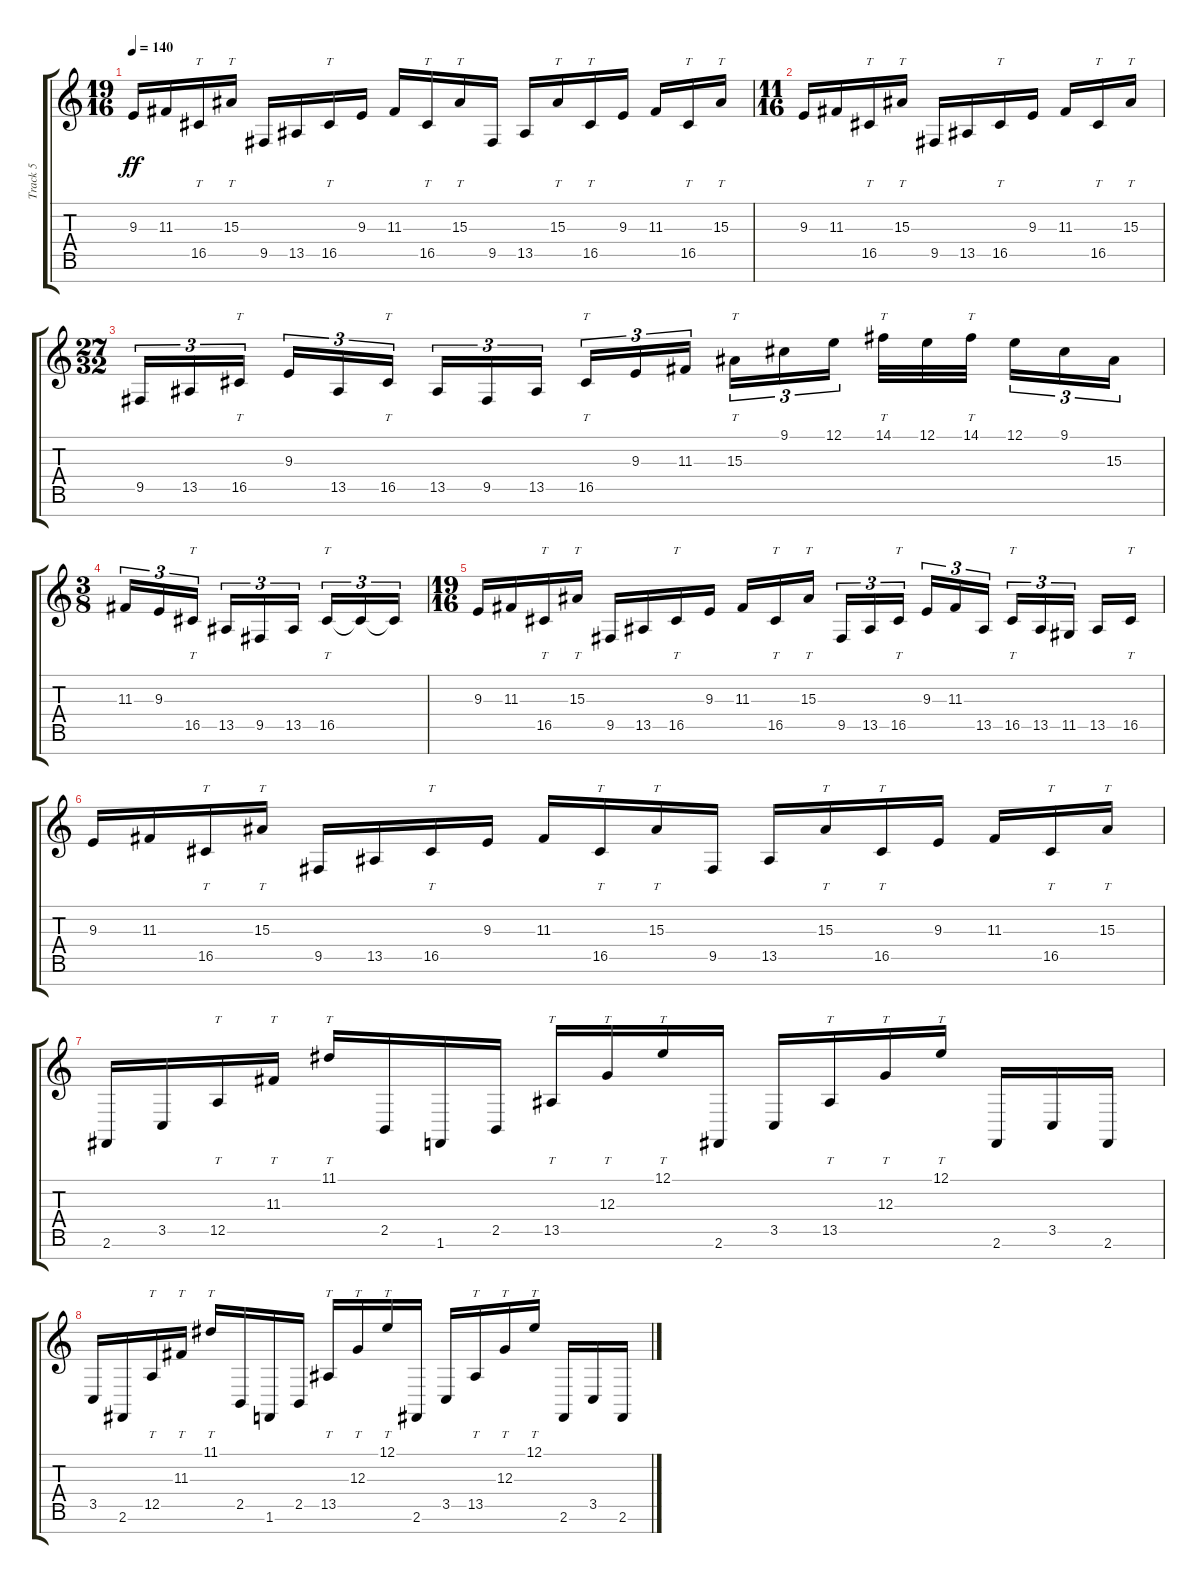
\track ("Track 5" "Track 5") {instrument acousticgrandpiano}
\staff {score tabs}
\tuning (E4 B3 G3 D3 A2 E2 B1) {hide}
\ts (19 16)
\tempo 140
\clef g2
\ks c
9.3.16{dy ff} 11.3.16 16.5.16{tt} 15.3.16{tt} 9.5.16 13.5.16 16.5.16{tt} 9.3.16 11.3.16 16.5.16{tt} 15.3.16{tt} 9.5.16 13.5.16 15.3.16{tt} 16.5.16{tt} 9.3.16 11.3.16 16.5.16{tt} 15.3.16{tt} |
\ts (11 16)
9.3.16 11.3.16 16.5.16{tt} 15.3.16{tt} 9.5.16 13.5.16 16.5.16{tt} 9.3.16 11.3.16 16.5.16{tt} 15.3.16{tt} |
\ts (27 32)
9.5.16{tu (3 2)} 13.5.16{tu (3 2)} 16.5.16{tt tu (3 2)} 9.3.16{tu (3 2)} 13.5.16{tu (3 2)} 16.5.16{tt tu (3 2)} 13.5.16{tu (3 2)} 9.5.16{tu (3 2)} 13.5.16{tu (3 2)} 16.5.16{tt tu (3 2)} 9.3.16{tu (3 2)} 11.3.16{tu (3 2)} 15.3.16{tt tu (3 2)} 9.1.16{tu (3 2)} 12.1.16{tu (3 2)} 14.1.32{tt} 12.1.32 14.1.32{tt beam splitsecondary} 12.1.16{tu (3 2)} 9.1.16{tu (3 2)} 15.3.16{tu (3 2)} |
\ts (3 8)
11.3.16{tu (3 2)} 9.3.16{tu (3 2)} 16.5.16{tt tu (3 2)} 13.5.16{tu (3 2)} 9.5.16{tu (3 2)} 13.5.16{tu (3 2)} 16.5.16{tt tu (3 2)} 16.5{t}.16{tu (3 2)} 16.5{t}.16{tu (3 2)} |
\ts (19 16)
9.3.16 11.3.16 16.5.16{tt} 15.3.16{tt} 9.5.16 13.5.16 16.5.16{tt} 9.3.16 11.3.16 16.5.16{tt} 15.3.16{tt} 9.5.16{tu (3 2)} 13.5.16{tu (3 2)} 16.5.16{tt tu (3 2)} 9.3.16{tu (3 2)} 11.3.16{tu (3 2)} 13.5.16{tu (3 2)} 16.5.16{tt tu (3 2)} 13.5.16{tu (3 2)} 11.5.16{tu (3 2)} 13.5.16 16.5.16{tt} |
9.3.16 11.3.16 16.5.16{tt} 15.3.16{tt} 9.5.16 13.5.16 16.5.16{tt} 9.3.16 11.3.16 16.5.16{tt} 15.3.16{tt} 9.5.16 13.5.16 15.3.16{tt} 16.5.16{tt} 9.3.16 11.3.16 16.5.16{tt} 15.3.16{tt} |
2.6.16 3.5.16 12.5.16{tt} 11.3.16{tt} 11.1.16{tt} 2.5.16 1.6.16 2.5.16 13.5.16{tt} 12.3.16{tt} 12.1.16{tt} 2.6.16 3.5.16 13.5.16{tt} 12.3.16{tt} 12.1.16{tt} 2.6.16 3.5.16 2.6.16 |
3.5.16 2.6.16 12.5.16{tt} 11.3.16{tt} 11.1.16{tt} 2.5.16 1.6.16 2.5.16 13.5.16{tt} 12.3.16{tt} 12.1.16{tt} 2.6.16 3.5.16 13.5.16{tt} 12.3.16{tt} 12.1.16{tt} 2.6.16 3.5.16 2.6.16
